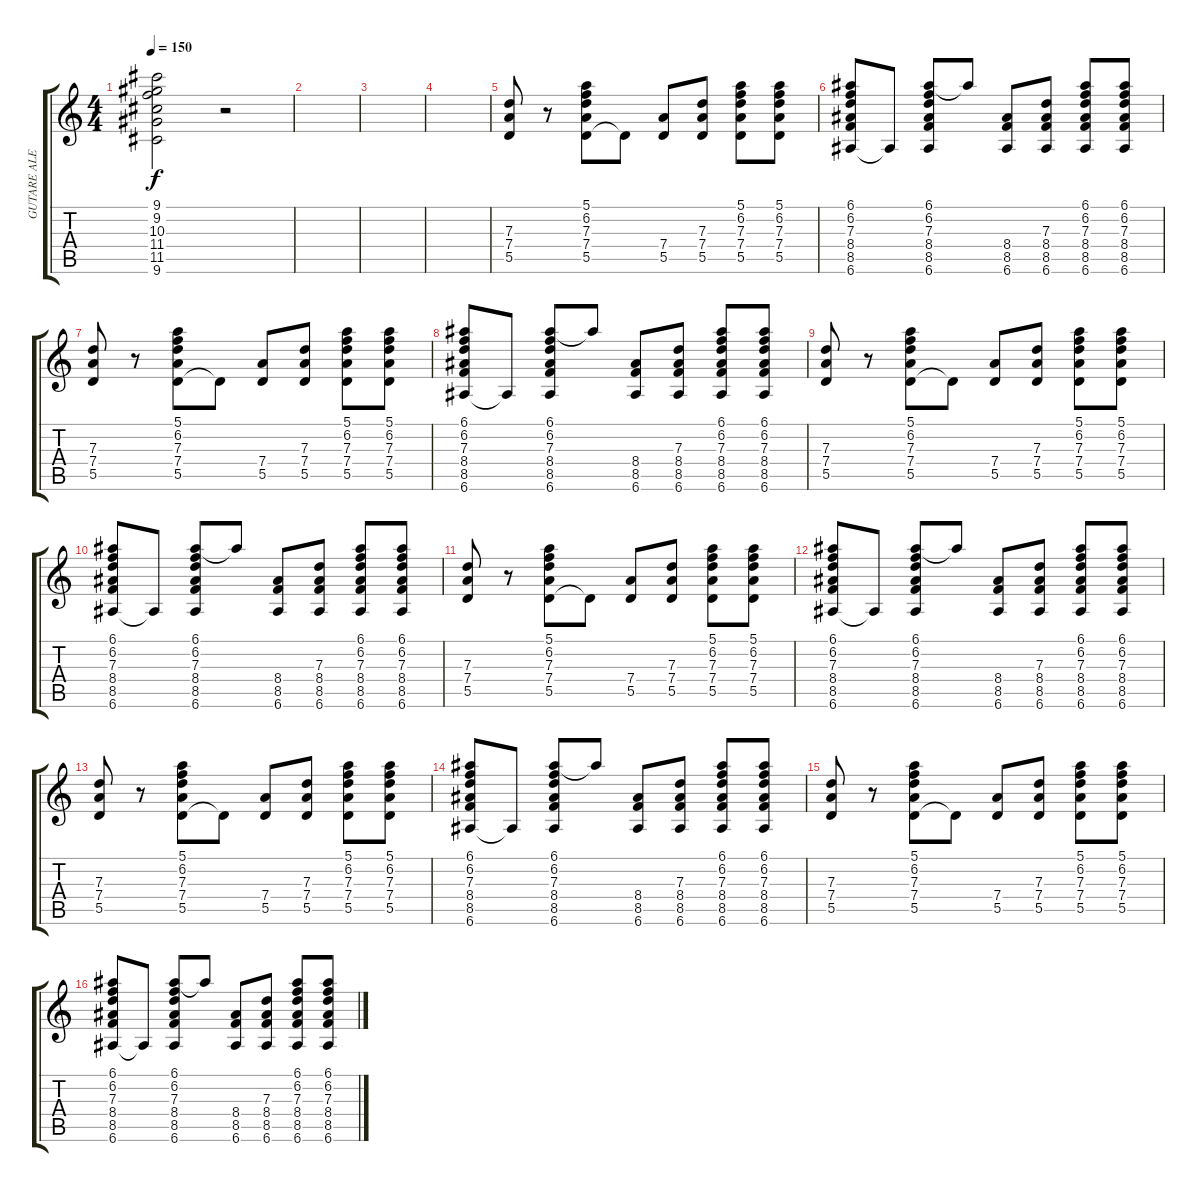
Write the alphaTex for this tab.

\track ("GUTARE ALEX" "GUTARE ALE") {instrument electricguitarjazz}
\staff {score tabs}
\tuning (E4 B3 G3 D3 A2 E2) {hide}
\ts (4 4)
\tempo 150
\clef g2
\ks c
(9.1{t} 9.2{t} 10.3{t} 11.4{t} 11.5{t} 9.6{t}).2{dy f} r.2 |
|
|
|
(7.3 7.4 5.5).8 r.8 (5.1 6.2 7.3 7.4 5.5).8 5.5{t}.8 (7.4 5.5).8 (7.3 7.4 5.5).8 (5.1 6.2 7.3 7.4 5.5).8 (5.1 6.2 7.3 7.4 5.5).8 |
(6.1 6.2 7.3 8.4 8.5 6.6).8 6.6{t}.8 (6.1 6.2 7.3 8.4 8.5 6.6).8 6.1{t}.8 (8.4 8.5 6.6).8 (7.3 8.4 8.5 6.6).8 (6.1 6.2 7.3 8.4 8.5 6.6).8 (6.1 6.2 7.3 8.4 8.5 6.6).8 |
(7.3 7.4 5.5).8 r.8 (5.1 6.2 7.3 7.4 5.5).8 5.5{t}.8 (7.4 5.5).8 (7.3 7.4 5.5).8 (5.1 6.2 7.3 7.4 5.5).8 (5.1 6.2 7.3 7.4 5.5).8 |
(6.1 6.2 7.3 8.4 8.5 6.6).8 6.6{t}.8 (6.1 6.2 7.3 8.4 8.5 6.6).8 6.1{t}.8 (8.4 8.5 6.6).8 (7.3 8.4 8.5 6.6).8 (6.1 6.2 7.3 8.4 8.5 6.6).8 (6.1 6.2 7.3 8.4 8.5 6.6).8 |
(7.3 7.4 5.5).8 r.8 (5.1 6.2 7.3 7.4 5.5).8 5.5{t}.8 (7.4 5.5).8 (7.3 7.4 5.5).8 (5.1 6.2 7.3 7.4 5.5).8 (5.1 6.2 7.3 7.4 5.5).8 |
(6.1 6.2 7.3 8.4 8.5 6.6).8 6.6{t}.8 (6.1 6.2 7.3 8.4 8.5 6.6).8 6.1{t}.8 (8.4 8.5 6.6).8 (7.3 8.4 8.5 6.6).8 (6.1 6.2 7.3 8.4 8.5 6.6).8 (6.1 6.2 7.3 8.4 8.5 6.6).8 |
(7.3 7.4 5.5).8 r.8 (5.1 6.2 7.3 7.4 5.5).8 5.5{t}.8 (7.4 5.5).8 (7.3 7.4 5.5).8 (5.1 6.2 7.3 7.4 5.5).8 (5.1 6.2 7.3 7.4 5.5).8 |
(6.1 6.2 7.3 8.4 8.5 6.6).8 6.6{t}.8 (6.1 6.2 7.3 8.4 8.5 6.6).8 6.1{t}.8 (8.4 8.5 6.6).8 (7.3 8.4 8.5 6.6).8 (6.1 6.2 7.3 8.4 8.5 6.6).8 (6.1 6.2 7.3 8.4 8.5 6.6).8 |
(7.3 7.4 5.5).8 r.8 (5.1 6.2 7.3 7.4 5.5).8 5.5{t}.8 (7.4 5.5).8 (7.3 7.4 5.5).8 (5.1 6.2 7.3 7.4 5.5).8 (5.1 6.2 7.3 7.4 5.5).8 |
(6.1 6.2 7.3 8.4 8.5 6.6).8 6.6{t}.8 (6.1 6.2 7.3 8.4 8.5 6.6).8 6.1{t}.8 (8.4 8.5 6.6).8 (7.3 8.4 8.5 6.6).8 (6.1 6.2 7.3 8.4 8.5 6.6).8 (6.1 6.2 7.3 8.4 8.5 6.6).8 |
(7.3 7.4 5.5).8 r.8 (5.1 6.2 7.3 7.4 5.5).8 5.5{t}.8 (7.4 5.5).8 (7.3 7.4 5.5).8 (5.1 6.2 7.3 7.4 5.5).8 (5.1 6.2 7.3 7.4 5.5).8 |
(6.1 6.2 7.3 8.4 8.5 6.6).8 6.6{t}.8 (6.1 6.2 7.3 8.4 8.5 6.6).8 6.1{t}.8 (8.4 8.5 6.6).8 (7.3 8.4 8.5 6.6).8 (6.1 6.2 7.3 8.4 8.5 6.6).8 (6.1 6.2 7.3 8.4 8.5 6.6).8
